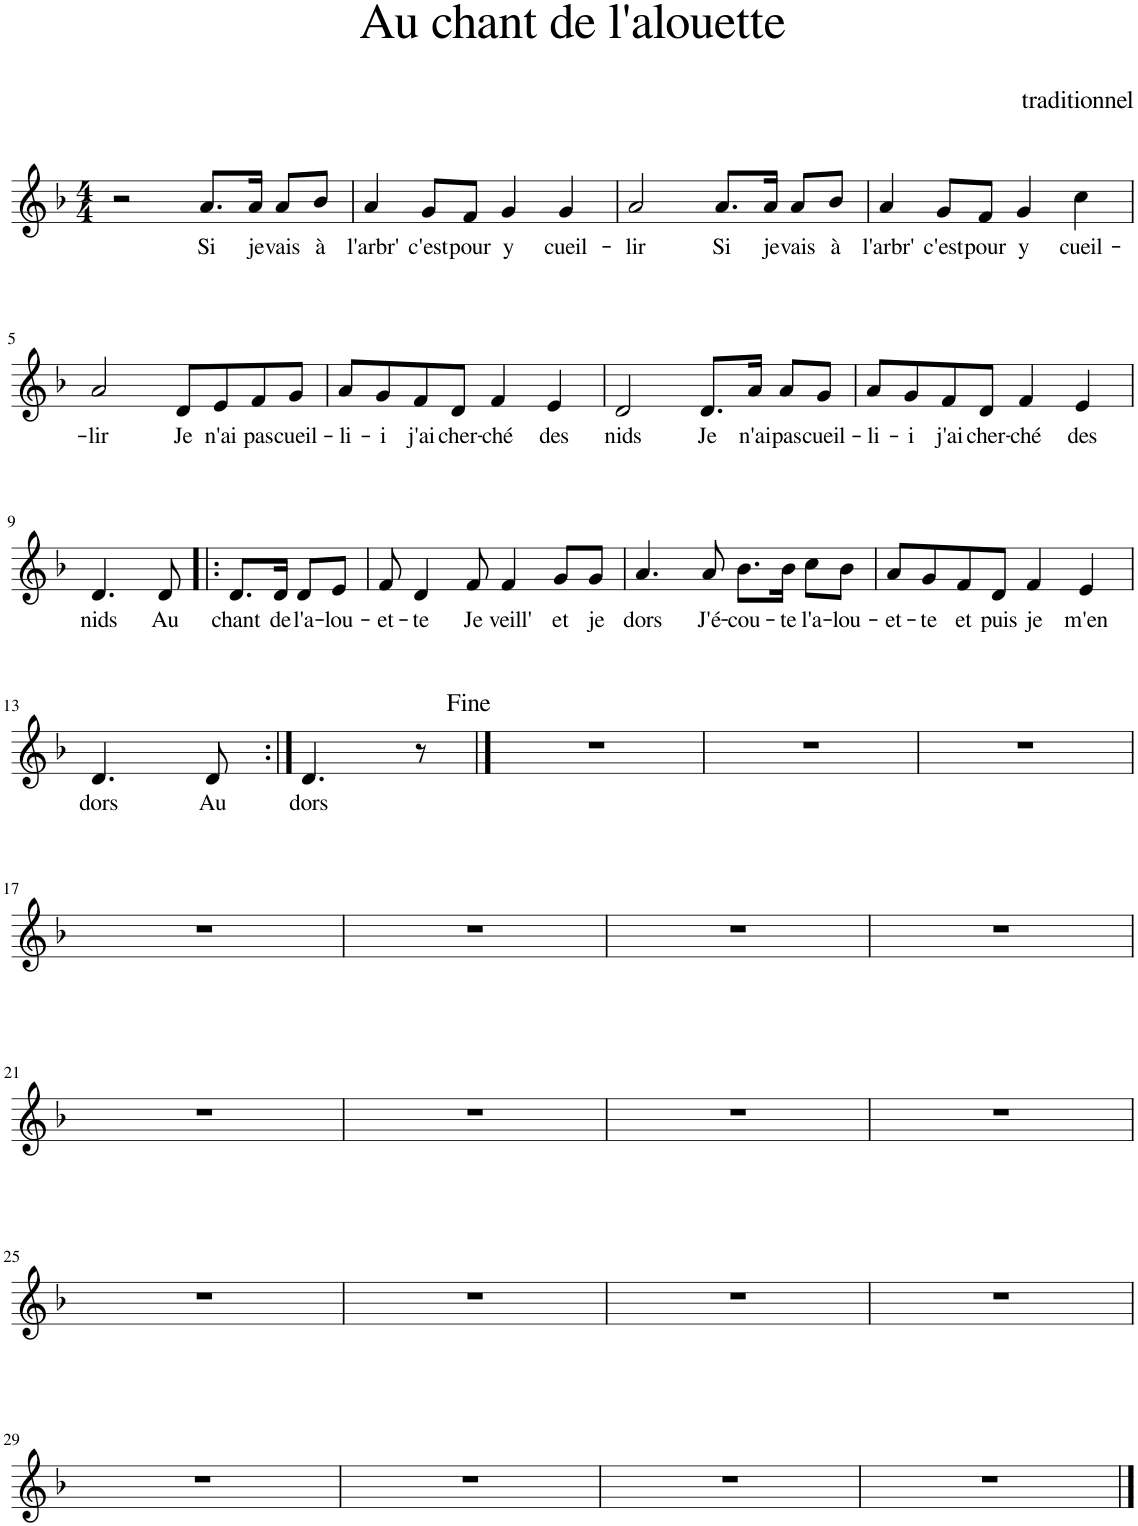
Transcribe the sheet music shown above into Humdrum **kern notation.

**kern	**text
*part1	*part1
*staff1	*staff1
*I"Piano	*
*I'Pno.	*
*clefG2	*
*k[b-]	*
*M4/4	*
=1	=1
2r	.
!	!LO:LY:b
8.a/L	Si
!	!LO:LY:b
16a/Jk	je
!	!LO:LY:b
8a/L	vais
!	!LO:LY:b
8b-/J	à
=2	=2
!	!LO:LY:b
4a/	l'arbr'
!	!LO:LY:b
8g/L	c'est
!	!LO:LY:b
8f/J	pour
!	!LO:LY:b
4g/	y
!	!LO:LY:b
4g/	cueil-
=3	=3
!	!LO:LY:b
2a/	-lir
!	!LO:LY:b
8.a/L	Si
!	!LO:LY:b
16a/Jk	je
!	!LO:LY:b
8a/L	vais
!	!LO:LY:b
8b-/J	à
=4	=4
!	!LO:LY:b
4a/	l'arbr'
!	!LO:LY:b
8g/L	c'est
!	!LO:LY:b
8f/J	pour
!	!LO:LY:b
4g/	y
!	!LO:LY:b
4cc\	cueil-
!!LO:LB:g=z
=5	=5
!	!LO:LY:b
2a/	-lir
!	!LO:LY:b
8d/L	Je
!	!LO:LY:b
8e/	n'ai
!	!LO:LY:b
8f/	pas
!	!LO:LY:b
8g/J	cueil-
=6	=6
!	!LO:LY:b
8a/L	-li-
!	!LO:LY:b
8g/	-i
!	!LO:LY:b
8f/	j'ai
!	!LO:LY:b
8d/J	cher-
!	!LO:LY:b
4f/	-ché
!	!LO:LY:b
4e/	des
=7	=7
!	!LO:LY:b
2d/	nids
!	!LO:LY:b
8.d/L	Je
!	!LO:LY:b
16a/Jk	n'ai
!	!LO:LY:b
8a/L	pas
!	!LO:LY:b
8g/J	cueil-
=8	=8
!	!LO:LY:b
8a/L	-li-
!	!LO:LY:b
8g/	-i
!	!LO:LY:b
8f/	j'ai
!	!LO:LY:b
8d/J	cher-
!	!LO:LY:b
4f/	-ché
!	!LO:LY:b
4e/	des
!!LO:LB:g=z
=9	=9
!	!LO:LY:b
4.d/	nids
!	!LO:LY:b
8d/	Au
!	!LO:LY:b
8.d/L	chant
!	!LO:LY:b
16d/Jk	de
!	!LO:LY:b
8d/L	l'a-
!	!LO:LY:b
8e/J	-lou-
=10	=10
!	!LO:LY:b
8f/	-et-
!	!LO:LY:b
4d/	-te
!	!LO:LY:b
8f/	Je
!	!LO:LY:b
4f/	veill'
!	!LO:LY:b
8g/L	et
!	!LO:LY:b
8g/J	je
=11	=11
!	!LO:LY:b
4.a/	dors
!	!LO:LY:b
8a/	J'é-
!	!LO:LY:b
8.b-\L	-cou-
!	!LO:LY:b
16b-\Jk	-te
!	!LO:LY:b
8cc\L	l'a-
!	!LO:LY:b
8b-\J	-lou-
=12	=12
!	!LO:LY:b
8a/L	-et-
!	!LO:LY:b
8g/	-te
!	!LO:LY:b
8f/	et
!	!LO:LY:b
8d/J	puis
!	!LO:LY:b
4f/	je
!	!LO:LY:b
4e/	m'en
!!LO:LB:g=z
=13	=13
!	!LO:LY:b
4.d/	dors
!	!LO:LY:b
8d/	Au
!	!LO:LY:b
4.d/	dors
8r	.
==14	==14
1r	.
=15	=15
1r	.
=16	=16
1r	.
!!LO:LB:g=z
=17	=17
1r	.
=18	=18
1r	.
=19	=19
1r	.
=20	=20
1r	.
!!LO:LB:g=z
=21	=21
1r	.
=22	=22
1r	.
=23	=23
1r	.
=24	=24
1r	.
!!LO:LB:g=z
=25	=25
1r	.
=26	=26
1r	.
=27	=27
1r	.
=28	=28
1r	.
!!LO:LB:g=z
=29	=29
1r	.
=30	=30
1r	.
=31	=31
1r	.
=32	=32
1r	.
==	==
*-	*-
